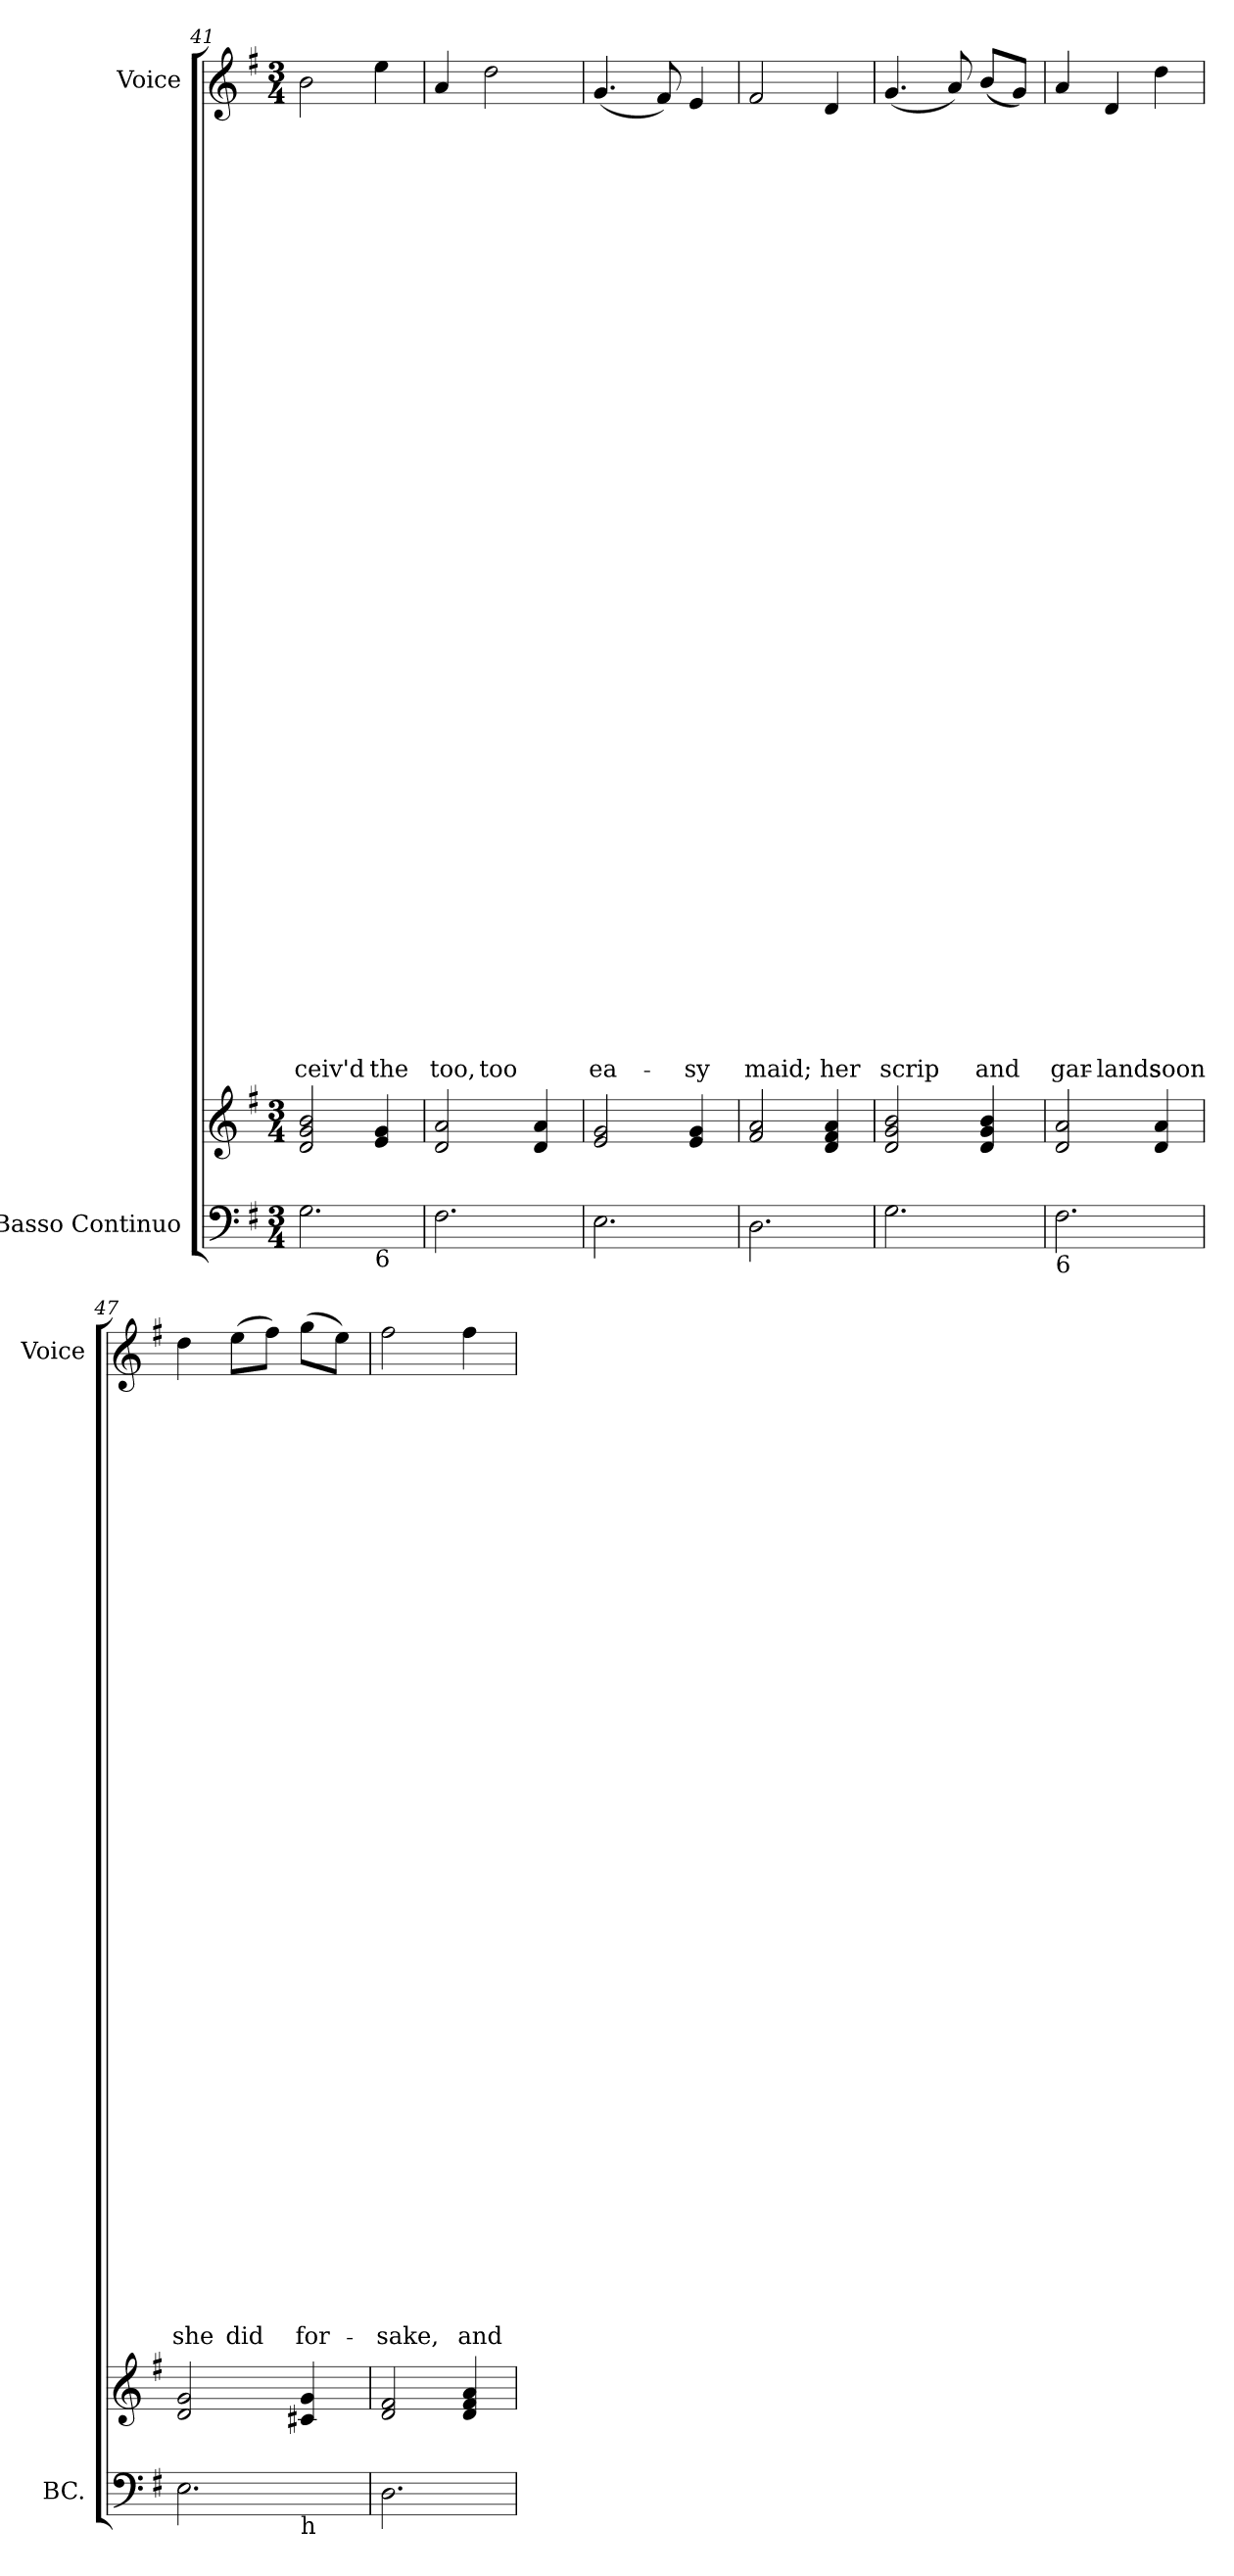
**kern	**kern	**kern	**text	**text	**text	**text	**text	**text	**text	**text	**text	**text	**text	**text	**text	**text	**text	**text	**text	**text	**text	**text	**text	**text	**text	**text	**text	**text	**text	**text	**text	**text	**text	**text	**text	**text	**text	**text	**text	**text	**text	**text	**text
*part2	*part2	*part1	*part1	*part1	*part1	*part1	*part1	*part1	*part1	*part1	*part1	*part1	*part1	*part1	*part1	*part1	*part1	*part1	*part1	*part1	*part1	*part1	*part1	*part1	*part1	*part1	*part1	*part1	*part1	*part1	*part1	*part1	*part1	*part1	*part1	*part1	*part1	*part1	*part1	*part1	*part1	*part1	*part1
*staff3	*staff2	*staff1	*staff1	*staff1	*staff1	*staff1	*staff1	*staff1	*staff1	*staff1	*staff1	*staff1	*staff1	*staff1	*staff1	*staff1	*staff1	*staff1	*staff1	*staff1	*staff1	*staff1	*staff1	*staff1	*staff1	*staff1	*staff1	*staff1	*staff1	*staff1	*staff1	*staff1	*staff1	*staff1	*staff1	*staff1	*staff1	*staff1	*staff1	*staff1	*staff1	*staff1	*staff1
*I"Basso Continuo	*	*I"Voice	*	*	*	*	*	*	*	*	*	*	*	*	*	*	*	*	*	*	*	*	*	*	*	*	*	*	*	*	*	*	*	*	*	*	*	*	*	*	*	*	*
*I'BC.	*	*I'Voice	*	*	*	*	*	*	*	*	*	*	*	*	*	*	*	*	*	*	*	*	*	*	*	*	*	*	*	*	*	*	*	*	*	*	*	*	*	*	*	*	*
*clefF4	*clefG2	*clefG2	*	*	*	*	*	*	*	*	*	*	*	*	*	*	*	*	*	*	*	*	*	*	*	*	*	*	*	*	*	*	*	*	*	*	*	*	*	*	*	*	*
*k[f#]	*k[f#]	*k[f#]	*	*	*	*	*	*	*	*	*	*	*	*	*	*	*	*	*	*	*	*	*	*	*	*	*	*	*	*	*	*	*	*	*	*	*	*	*	*	*	*	*
*G:	*G:	*G:	*	*	*	*	*	*	*	*	*	*	*	*	*	*	*	*	*	*	*	*	*	*	*	*	*	*	*	*	*	*	*	*	*	*	*	*	*	*	*	*	*
*M3/4	*M3/4	*M3/4	*	*	*	*	*	*	*	*	*	*	*	*	*	*	*	*	*	*	*	*	*	*	*	*	*	*	*	*	*	*	*	*	*	*	*	*	*	*	*	*	*
=41	=41	=41	=41	=41	=41	=41	=41	=41	=41	=41	=41	=41	=41	=41	=41	=41	=41	=41	=41	=41	=41	=41	=41	=41	=41	=41	=41	=41	=41	=41	=41	=41	=41	=41	=41	=41	=41	=41	=41	=41	=41	=41	=41
!LO:TX:b:t=5	!	!	!	!	!	!	!	!	!	!	!	!	!	!	!	!	!	!	!	!	!	!	!	!	!	!	!	!	!	!	!	!	!	!	!	!	!	!	!	!	!	!	!
!	!	!	!	!	!	!	!	!	!	!	!	!	!	!	!	!	!	!	!	!	!	!	!	!	!	!	!	!	!	!	!	!	!	!	!	!	!	!	!	!	!	!	!LO:LY:b
*^	*	*	*	*	*	*	*	*	*	*	*	*	*	*	*	*	*	*	*	*	*	*	*	*	*	*	*	*	*	*	*	*	*	*	*	*	*	*	*	*	*	*	*
2.G\	2ryy	2d/ 2g/ 2b/	2b\	.	.	.	.	.	.	.	.	.	.	.	.	.	.	.	.	.	.	.	.	.	.	.	.	.	.	.	.	.	.	.	.	.	.	.	.	.	.	.	.	-ceiv'd
!	!LO:TX:b:t=6	!	!	!	!	!	!	!	!	!	!	!	!	!	!	!	!	!	!	!	!	!	!	!	!	!	!	!	!	!	!	!	!	!	!	!	!	!	!	!	!	!	!	!
!	!	!	!	!	!	!	!	!	!	!	!	!	!	!	!	!	!	!	!	!	!	!	!	!	!	!	!	!	!	!	!	!	!	!	!	!	!	!	!	!	!	!	!	!LO:LY:b
.	4ryy	4e/ 4g/	4ee\	.	.	.	.	.	.	.	.	.	.	.	.	.	.	.	.	.	.	.	.	.	.	.	.	.	.	.	.	.	.	.	.	.	.	.	.	.	.	.	.	the
!!LO:PB:g=z
=42	=42	=42	=42	=42	=42	=42	=42	=42	=42	=42	=42	=42	=42	=42	=42	=42	=42	=42	=42	=42	=42	=42	=42	=42	=42	=42	=42	=42	=42	=42	=42	=42	=42	=42	=42	=42	=42	=42	=42	=42	=42	=42	=42	=42
!LO:TX:b:t=6	!	!	!	!	!	!	!	!	!	!	!	!	!	!	!	!	!	!	!	!	!	!	!	!	!	!	!	!	!	!	!	!	!	!	!	!	!	!	!	!	!	!	!	!
!	!	!	!	!	!	!	!	!	!	!	!	!	!	!	!	!	!	!	!	!	!	!	!	!	!	!	!	!	!	!	!	!	!	!	!	!	!	!	!	!	!	!	!	!LO:LY:b
*v	*v	*	*	*	*	*	*	*	*	*	*	*	*	*	*	*	*	*	*	*	*	*	*	*	*	*	*	*	*	*	*	*	*	*	*	*	*	*	*	*	*	*	*	*
2.F#\	2d/ 2a/	4a/	.	.	.	.	.	.	.	.	.	.	.	.	.	.	.	.	.	.	.	.	.	.	.	.	.	.	.	.	.	.	.	.	.	.	.	.	.	.	.	.	too,
!	!	!	!	!	!	!	!	!	!	!	!	!	!	!	!	!	!	!	!	!	!	!	!	!	!	!	!	!	!	!	!	!	!	!	!	!	!	!	!	!	!	!	!LO:LY:b
.	.	2dd\	.	.	.	.	.	.	.	.	.	.	.	.	.	.	.	.	.	.	.	.	.	.	.	.	.	.	.	.	.	.	.	.	.	.	.	.	.	.	.	.	too
.	4d/ 4a/	.	.	.	.	.	.	.	.	.	.	.	.	.	.	.	.	.	.	.	.	.	.	.	.	.	.	.	.	.	.	.	.	.	.	.	.	.	.	.	.	.	.
=43	=43	=43	=43	=43	=43	=43	=43	=43	=43	=43	=43	=43	=43	=43	=43	=43	=43	=43	=43	=43	=43	=43	=43	=43	=43	=43	=43	=43	=43	=43	=43	=43	=43	=43	=43	=43	=43	=43	=43	=43	=43	=43	=43
!	!	!	!	!	!	!	!	!	!	!	!	!	!	!	!	!	!	!	!	!	!	!	!	!	!	!	!	!	!	!	!	!	!	!	!	!	!	!	!	!	!	!	!LO:LY:b
2.E\	2e/ 2g/	(<4.g/	.	.	.	.	.	.	.	.	.	.	.	.	.	.	.	.	.	.	.	.	.	.	.	.	.	.	.	.	.	.	.	.	.	.	.	.	.	.	.	.	ea-
.	.	8f#/)	.	.	.	.	.	.	.	.	.	.	.	.	.	.	.	.	.	.	.	.	.	.	.	.	.	.	.	.	.	.	.	.	.	.	.	.	.	.	.	.	.
!	!	!	!	!	!	!	!	!	!	!	!	!	!	!	!	!	!	!	!	!	!	!	!	!	!	!	!	!	!	!	!	!	!	!	!	!	!	!	!	!	!	!	!LO:LY:b
.	4e/ 4g/	4e/	.	.	.	.	.	.	.	.	.	.	.	.	.	.	.	.	.	.	.	.	.	.	.	.	.	.	.	.	.	.	.	.	.	.	.	.	.	.	.	.	-sy
=44	=44	=44	=44	=44	=44	=44	=44	=44	=44	=44	=44	=44	=44	=44	=44	=44	=44	=44	=44	=44	=44	=44	=44	=44	=44	=44	=44	=44	=44	=44	=44	=44	=44	=44	=44	=44	=44	=44	=44	=44	=44	=44	=44
!	!	!	!	!	!	!	!	!	!	!	!	!	!	!	!	!	!	!	!	!	!	!	!	!	!	!	!	!	!	!	!	!	!	!	!	!	!	!	!	!	!	!	!LO:LY:b
2.D\	2f#/ 2a/	2f#/	.	.	.	.	.	.	.	.	.	.	.	.	.	.	.	.	.	.	.	.	.	.	.	.	.	.	.	.	.	.	.	.	.	.	.	.	.	.	.	.	maid;
!	!	!	!	!	!	!	!	!	!	!	!	!	!	!	!	!	!	!	!	!	!	!	!	!	!	!	!	!	!	!	!	!	!	!	!	!	!	!	!	!	!	!	!LO:LY:b
.	4d/ 4f#/ 4a/	4d/	.	.	.	.	.	.	.	.	.	.	.	.	.	.	.	.	.	.	.	.	.	.	.	.	.	.	.	.	.	.	.	.	.	.	.	.	.	.	.	.	her
=45	=45	=45	=45	=45	=45	=45	=45	=45	=45	=45	=45	=45	=45	=45	=45	=45	=45	=45	=45	=45	=45	=45	=45	=45	=45	=45	=45	=45	=45	=45	=45	=45	=45	=45	=45	=45	=45	=45	=45	=45	=45	=45	=45
!	!	!	!	!	!	!	!	!	!	!	!	!	!	!	!	!	!	!	!	!	!	!	!	!	!	!	!	!	!	!	!	!	!	!	!	!	!	!	!	!	!	!	!LO:LY:b
2.G\	2d/ 2g/ 2b/	(<4.g/	.	.	.	.	.	.	.	.	.	.	.	.	.	.	.	.	.	.	.	.	.	.	.	.	.	.	.	.	.	.	.	.	.	.	.	.	.	.	.	.	scrip
.	.	8a/)	.	.	.	.	.	.	.	.	.	.	.	.	.	.	.	.	.	.	.	.	.	.	.	.	.	.	.	.	.	.	.	.	.	.	.	.	.	.	.	.	.
!	!	!	!	!	!	!	!	!	!	!	!	!	!	!	!	!	!	!	!	!	!	!	!	!	!	!	!	!	!	!	!	!	!	!	!	!	!	!	!	!	!	!	!LO:LY:b
.	4d/ 4g/ 4b/	(<8b/L	.	.	.	.	.	.	.	.	.	.	.	.	.	.	.	.	.	.	.	.	.	.	.	.	.	.	.	.	.	.	.	.	.	.	.	.	.	.	.	.	and
.	.	8g/J)	.	.	.	.	.	.	.	.	.	.	.	.	.	.	.	.	.	.	.	.	.	.	.	.	.	.	.	.	.	.	.	.	.	.	.	.	.	.	.	.	.
=46	=46	=46	=46	=46	=46	=46	=46	=46	=46	=46	=46	=46	=46	=46	=46	=46	=46	=46	=46	=46	=46	=46	=46	=46	=46	=46	=46	=46	=46	=46	=46	=46	=46	=46	=46	=46	=46	=46	=46	=46	=46	=46	=46
!LO:TX:b:t=6	!	!	!	!	!	!	!	!	!	!	!	!	!	!	!	!	!	!	!	!	!	!	!	!	!	!	!	!	!	!	!	!	!	!	!	!	!	!	!	!	!	!	!
!	!	!	!	!	!	!	!	!	!	!	!	!	!	!	!	!	!	!	!	!	!	!	!	!	!	!	!	!	!	!	!	!	!	!	!	!	!	!	!	!	!	!	!LO:LY:b
2.F#\	2d/ 2a/	4a/	.	.	.	.	.	.	.	.	.	.	.	.	.	.	.	.	.	.	.	.	.	.	.	.	.	.	.	.	.	.	.	.	.	.	.	.	.	.	.	.	gar-
!	!	!	!	!	!	!	!	!	!	!	!	!	!	!	!	!	!	!	!	!	!	!	!	!	!	!	!	!	!	!	!	!	!	!	!	!	!	!	!	!	!	!	!LO:LY:b
.	.	4d/	.	.	.	.	.	.	.	.	.	.	.	.	.	.	.	.	.	.	.	.	.	.	.	.	.	.	.	.	.	.	.	.	.	.	.	.	.	.	.	.	-lands
!	!	!	!	!	!	!	!	!	!	!	!	!	!	!	!	!	!	!	!	!	!	!	!	!	!	!	!	!	!	!	!	!	!	!	!	!	!	!	!	!	!	!	!LO:LY:b
.	4d/ 4a/	4dd\	.	.	.	.	.	.	.	.	.	.	.	.	.	.	.	.	.	.	.	.	.	.	.	.	.	.	.	.	.	.	.	.	.	.	.	.	.	.	.	.	soon
=47	=47	=47	=47	=47	=47	=47	=47	=47	=47	=47	=47	=47	=47	=47	=47	=47	=47	=47	=47	=47	=47	=47	=47	=47	=47	=47	=47	=47	=47	=47	=47	=47	=47	=47	=47	=47	=47	=47	=47	=47	=47	=47	=47
!LO:TX:b:t=7	!	!	!	!	!	!	!	!	!	!	!	!	!	!	!	!	!	!	!	!	!	!	!	!	!	!	!	!	!	!	!	!	!	!	!	!	!	!	!	!	!	!	!
!	!	!	!	!	!	!	!	!	!	!	!	!	!	!	!	!	!	!	!	!	!	!	!	!	!	!	!	!	!	!	!	!	!	!	!	!	!	!	!	!	!	!	!LO:LY:b
*^	*	*	*	*	*	*	*	*	*	*	*	*	*	*	*	*	*	*	*	*	*	*	*	*	*	*	*	*	*	*	*	*	*	*	*	*	*	*	*	*	*	*	*
2.E\	2ryy	2d/ 2g/	4dd\	.	.	.	.	.	.	.	.	.	.	.	.	.	.	.	.	.	.	.	.	.	.	.	.	.	.	.	.	.	.	.	.	.	.	.	.	.	.	.	.	she
!	!	!	!	!	!	!	!	!	!	!	!	!	!	!	!	!	!	!	!	!	!	!	!	!	!	!	!	!	!	!	!	!	!	!	!	!	!	!	!	!	!	!	!	!LO:LY:b
.	.	.	(>8ee\L	.	.	.	.	.	.	.	.	.	.	.	.	.	.	.	.	.	.	.	.	.	.	.	.	.	.	.	.	.	.	.	.	.	.	.	.	.	.	.	.	did
.	.	.	8ff#\J)	.	.	.	.	.	.	.	.	.	.	.	.	.	.	.	.	.	.	.	.	.	.	.	.	.	.	.	.	.	.	.	.	.	.	.	.	.	.	.	.	.
!	!LO:TX:b:t=h	!	!	!	!	!	!	!	!	!	!	!	!	!	!	!	!	!	!	!	!	!	!	!	!	!	!	!	!	!	!	!	!	!	!	!	!	!	!	!	!	!	!	!
!	!	!	!	!	!	!	!	!	!	!	!	!	!	!	!	!	!	!	!	!	!	!	!	!	!	!	!	!	!	!	!	!	!	!	!	!	!	!	!	!	!	!	!	!LO:LY:b
.	4ryy	4c#X/ 4g/	(>8gg\L	.	.	.	.	.	.	.	.	.	.	.	.	.	.	.	.	.	.	.	.	.	.	.	.	.	.	.	.	.	.	.	.	.	.	.	.	.	.	.	.	for-
.	.	.	8ee\J)	.	.	.	.	.	.	.	.	.	.	.	.	.	.	.	.	.	.	.	.	.	.	.	.	.	.	.	.	.	.	.	.	.	.	.	.	.	.	.	.	.
=48	=48	=48	=48	=48	=48	=48	=48	=48	=48	=48	=48	=48	=48	=48	=48	=48	=48	=48	=48	=48	=48	=48	=48	=48	=48	=48	=48	=48	=48	=48	=48	=48	=48	=48	=48	=48	=48	=48	=48	=48	=48	=48	=48	=48
!	!	!	!	!	!	!	!	!	!	!	!	!	!	!	!	!	!	!	!	!	!	!	!	!	!	!	!	!	!	!	!	!	!	!	!	!	!	!	!	!	!	!	!	!LO:LY:b
*v	*v	*	*	*	*	*	*	*	*	*	*	*	*	*	*	*	*	*	*	*	*	*	*	*	*	*	*	*	*	*	*	*	*	*	*	*	*	*	*	*	*	*	*	*
2.D\	2d/ 2f#/	2ff#\	.	.	.	.	.	.	.	.	.	.	.	.	.	.	.	.	.	.	.	.	.	.	.	.	.	.	.	.	.	.	.	.	.	.	.	.	.	.	.	.	-sake,
!	!	!	!	!	!	!	!	!	!	!	!	!	!	!	!	!	!	!	!	!	!	!	!	!	!	!	!	!	!	!	!	!	!	!	!	!	!	!	!	!	!	!	!LO:LY:b
.	4d/ 4f#/ 4a/	4ff#\	.	.	.	.	.	.	.	.	.	.	.	.	.	.	.	.	.	.	.	.	.	.	.	.	.	.	.	.	.	.	.	.	.	.	.	.	.	.	.	.	and
=	=	=	=	=	=	=	=	=	=	=	=	=	=	=	=	=	=	=	=	=	=	=	=	=	=	=	=	=	=	=	=	=	=	=	=	=	=	=	=	=	=	=	=
*-	*-	*-	*-	*-	*-	*-	*-	*-	*-	*-	*-	*-	*-	*-	*-	*-	*-	*-	*-	*-	*-	*-	*-	*-	*-	*-	*-	*-	*-	*-	*-	*-	*-	*-	*-	*-	*-	*-	*-	*-	*-	*-	*-
